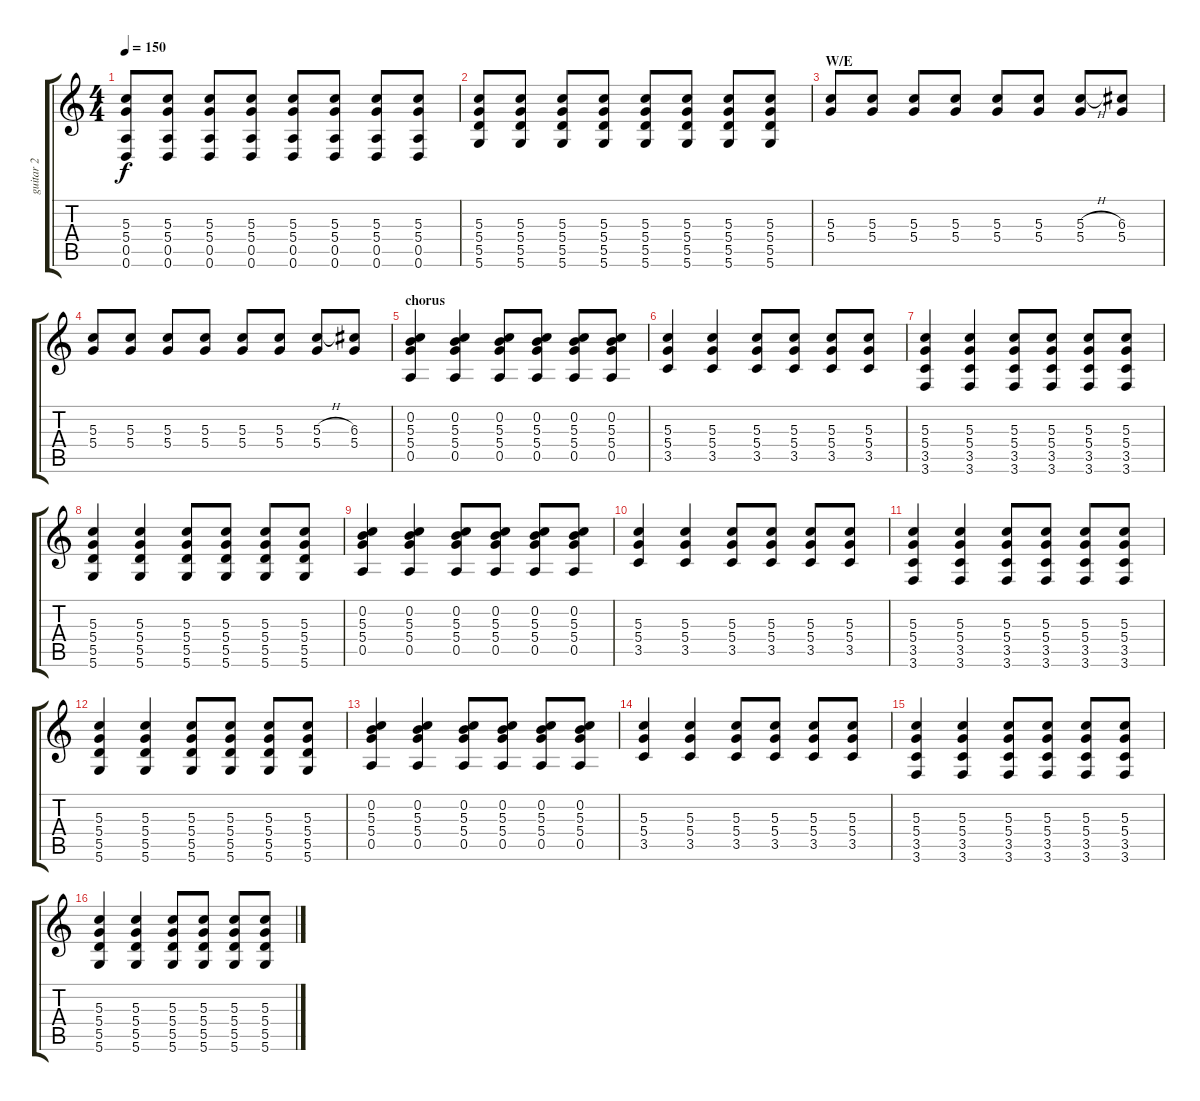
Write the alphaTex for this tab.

\track ("guitar 2" "guitar 2") {instrument overdrivenguitar}
\staff {score tabs}
\tuning (E4 B3 G3 D3 A2 D2) {hide}
\ts (4 4)
\tempo 150
\clef g2
\ks c
(5.3 5.4 0.5 0.6).8{dy f} (5.3 5.4 0.5 0.6).8 (5.3 5.4 0.5 0.6).8 (5.3 5.4 0.5 0.6).8 (5.3 5.4 0.5 0.6).8 (5.3 5.4 0.5 0.6).8 (5.3 5.4 0.5 0.6).8 (5.3 5.4 0.5 0.6).8 |
(5.3 5.4 5.5 5.6).8 (5.3 5.4 5.5 5.6).8 (5.3 5.4 5.5 5.6).8 (5.3 5.4 5.5 5.6).8 (5.3 5.4 5.5 5.6).8 (5.3 5.4 5.5 5.6).8 (5.3 5.4 5.5 5.6).8 (5.3 5.4 5.5 5.6).8 |
\section ("" "W/E")
(5.3 5.4).8{volume 6} (5.3 5.4).8 (5.3 5.4).8 (5.3 5.4).8 (5.3 5.4).8 (5.3 5.4).8 (5.3{h} 5.4).8 (6.3 5.4).8 |
(5.3 5.4).8 (5.3 5.4).8 (5.3 5.4).8 (5.3 5.4).8 (5.3 5.4).8 (5.3 5.4).8 (5.3{h} 5.4).8 (6.3 5.4).8 |
\section ("" "chorus")
(0.2 5.3 5.4 0.5).4{volume 11} (0.2 5.3 5.4 0.5).4 (0.2 5.3 5.4 0.5).8 (0.2 5.3 5.4 0.5).8 (0.2 5.3 5.4 0.5).8 (0.2 5.3 5.4 0.5).8 |
(5.3 5.4 3.5).4 (5.3 5.4 3.5).4 (5.3 5.4 3.5).8 (5.3 5.4 3.5).8 (5.3 5.4 3.5).8 (5.3 5.4 3.5).8 |
(5.3 5.4 3.5 3.6).4 (5.3 5.4 3.5 3.6).4 (5.3 5.4 3.5 3.6).8 (5.3 5.4 3.5 3.6).8 (5.3 5.4 3.5 3.6).8 (5.3 5.4 3.5 3.6).8 |
(5.3 5.4 5.5 5.6).4 (5.3 5.4 5.5 5.6).4 (5.3 5.4 5.5 5.6).8 (5.3 5.4 5.5 5.6).8 (5.3 5.4 5.5 5.6).8 (5.3 5.4 5.5 5.6).8 |
(0.2 5.3 5.4 0.5).4 (0.2 5.3 5.4 0.5).4 (0.2 5.3 5.4 0.5).8 (0.2 5.3 5.4 0.5).8 (0.2 5.3 5.4 0.5).8 (0.2 5.3 5.4 0.5).8 |
(5.3 5.4 3.5).4 (5.3 5.4 3.5).4 (5.3 5.4 3.5).8 (5.3 5.4 3.5).8 (5.3 5.4 3.5).8 (5.3 5.4 3.5).8 |
(5.3 5.4 3.5 3.6).4 (5.3 5.4 3.5 3.6).4 (5.3 5.4 3.5 3.6).8 (5.3 5.4 3.5 3.6).8 (5.3 5.4 3.5 3.6).8 (5.3 5.4 3.5 3.6).8 |
(5.3 5.4 5.5 5.6).4 (5.3 5.4 5.5 5.6).4 (5.3 5.4 5.5 5.6).8 (5.3 5.4 5.5 5.6).8 (5.3 5.4 5.5 5.6).8 (5.3 5.4 5.5 5.6).8 |
(0.2 5.3 5.4 0.5).4 (0.2 5.3 5.4 0.5).4 (0.2 5.3 5.4 0.5).8 (0.2 5.3 5.4 0.5).8 (0.2 5.3 5.4 0.5).8 (0.2 5.3 5.4 0.5).8 |
(5.3 5.4 3.5).4 (5.3 5.4 3.5).4 (5.3 5.4 3.5).8 (5.3 5.4 3.5).8 (5.3 5.4 3.5).8 (5.3 5.4 3.5).8 |
(5.3 5.4 3.5 3.6).4 (5.3 5.4 3.5 3.6).4 (5.3 5.4 3.5 3.6).8 (5.3 5.4 3.5 3.6).8 (5.3 5.4 3.5 3.6).8 (5.3 5.4 3.5 3.6).8 |
(5.3 5.4 5.5 5.6).4 (5.3 5.4 5.5 5.6).4 (5.3 5.4 5.5 5.6).8 (5.3 5.4 5.5 5.6).8 (5.3 5.4 5.5 5.6).8 (5.3 5.4 5.5 5.6).8
